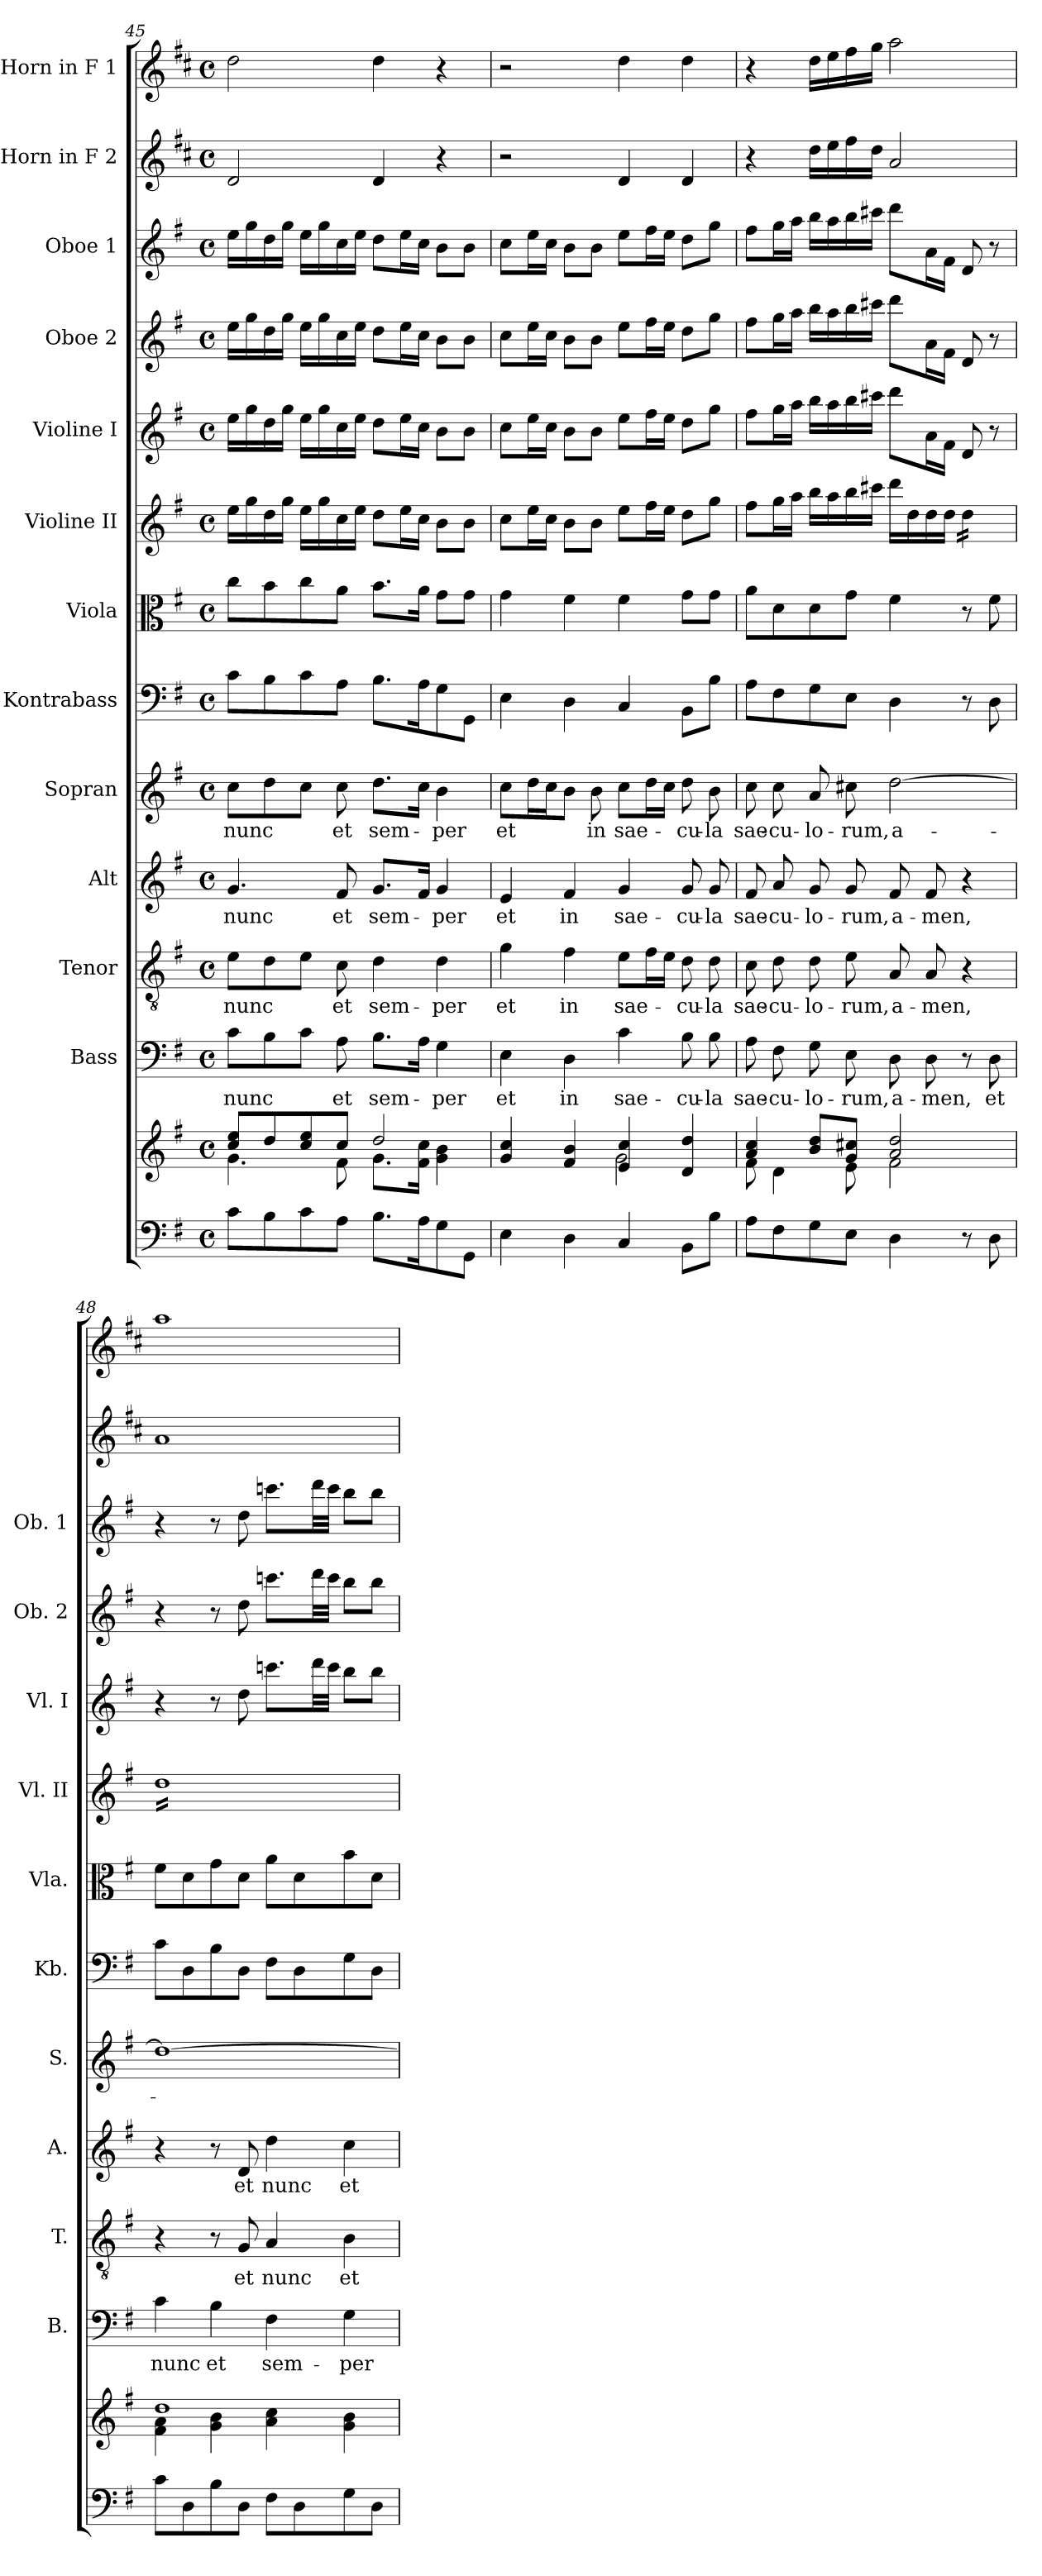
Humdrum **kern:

**kern	**kern	**kern	**text	**kern	**text	**kern	**text	**kern	**text	**kern	**kern	**kern	**kern	**kern	**kern	**kern	**kern
*part13	*part13	*part12	*part12	*part11	*part11	*part10	*part10	*part9	*part9	*part8	*part7	*part6	*part5	*part4	*part3	*part2	*part1
*staff14	*staff13	*staff12	*staff12	*staff11	*staff11	*staff10	*staff10	*staff9	*staff9	*staff8	*staff7	*staff6	*staff5	*staff4	*staff3	*staff2	*staff1
*	*	*I"Bass	*	*I"Tenor	*	*I"Alt	*	*I"Sopran	*	*I"Kontrabass	*I"Viola	*I"Violine II	*I"Violine I	*I"Oboe 2	*I"Oboe 1	*I"Horn in F 2	*I"Horn in F 1
*	*	*I'B.	*	*I'T.	*	*I'A.	*	*I'S.	*	*I'Kb.	*I'Vla.	*I'Vl. II	*I'Vl. I	*I'Ob. 2	*I'Ob. 1	*	*
*clefF4	*clefG2	*clefF4	*	*clefGv2	*	*clefG2	*	*clefG2	*	*clefF4	*clefC3	*clefG2	*clefG2	*clefG2	*clefG2	*clefG2	*clefG2
*	*	*	*	*	*	*	*	*	*	*ITrd7c12	*	*	*	*	*	*ITrd4c7	*ITrd4c7
*k[f#]	*k[f#]	*k[f#]	*	*k[f#]	*	*k[f#]	*	*k[f#]	*	*k[f#]	*k[f#]	*k[f#]	*k[f#]	*k[f#]	*k[f#]	*k[f#]	*k[f#]
*G:	*G:	*G:	*	*G:	*	*G:	*	*G:	*	*G:	*G:	*G:	*G:	*G:	*G:	*G:	*G:
*M4/4	*M4/4	*M4/4	*	*M4/4	*	*M4/4	*	*M4/4	*	*M4/4	*M4/4	*M4/4	*M4/4	*M4/4	*M4/4	*M4/4	*M4/4
*met(c)	*met(c)	*met(c)	*	*met(c)	*	*met(c)	*	*met(c)	*	*met(c)	*met(c)	*met(c)	*met(c)	*met(c)	*met(c)	*met(c)	*met(c)
=45	=45	=45	=45	=45	=45	=45	=45	=45	=45	=45	=45	=45	=45	=45	=45	=45	=45
*	*^	*	*	*	*	*	*	*	*	*	*	*	*	*	*	*	*
!	!	!	!	!LO:LY:b	!	!LO:LY:b	!	!LO:LY:b	!	!LO:LY:b	!	!	!	!	!	!	!	!
8c\L	8cc/ 8ee/L	4.g\	8c\L	nunc	8e\L	nunc	4.g/	nunc	8cc\L	nunc	8C\L	8cc\L	16ee\LL	16ee\LL	16ee\LL	16ee\LL	2G/	2g\
.	.	.	.	.	.	.	.	.	.	.	.	.	16gg\	16gg\	16gg\	16gg\	.	.
8B\	8dd/	.	8B\	.	8d\	.	.	.	8dd\	.	8BB\	8b\	16dd\	16dd\	16dd\	16dd\	.	.
.	.	.	.	.	.	.	.	.	.	.	.	.	16gg\JJ	16gg\JJ	16gg\JJ	16gg\JJ	.	.
8c\	8cc/ 8ee/	.	8c\J	.	8e\J	.	.	.	8cc\J	.	8C\	8cc\	16ee\LL	16ee\LL	16ee\LL	16ee\LL	.	.
.	.	.	.	.	.	.	.	.	.	.	.	.	16gg\	16gg\	16gg\	16gg\	.	.
!	!	!	!	!LO:LY:b	!	!LO:LY:b	!	!LO:LY:b	!	!LO:LY:b	!	!	!	!	!	!	!	!
8A\J	8cc/J	8f#\	8A\	et	8c\	et	8f#/	et	8cc\	et	8AA\J	8a\J	16cc\	16cc\	16cc\	16cc\	.	.
.	.	.	.	.	.	.	.	.	.	.	.	.	16ee\JJ	16ee\JJ	16ee\JJ	16ee\JJ	.	.
!	!	!	!	!LO:LY:b	!	!LO:LY:b	!	!LO:LY:b	!	!LO:LY:b	!	!	!	!	!	!	!	!
8.B\L	2dd/	8.g\L	8.B\L	sem-	4d\	sem-	8.g/L	sem-	8.dd\L	sem-	8.BB\L	8.b\L	8dd\L	8dd\L	8dd\L	8dd\L	4G/	4g\
.	.	.	.	.	.	.	.	.	.	.	.	.	16ee\L	16ee\L	16ee\L	16ee\L	.	.
16A\k	.	16f#\ 16cc\Jk	16A\Jk	.	.	.	16f#/Jk	.	16cc\Jk	.	16AA\k	16a\Jk	16cc\JJ	16cc\JJ	16cc\JJ	16cc\JJ	.	.
!	!	!	!	!LO:LY:b	!	!LO:LY:b	!	!LO:LY:b	!	!LO:LY:b	!	!	!	!	!	!	!	!
8G\	.	4g\ 4b\	4G\	-per	4d\	-per	4g/	-per	4b\	-per	8GG\	8g\L	8b\L	8b\L	8b\L	8b\L	4r	4r
8GG\J	.	.	.	.	.	.	.	.	.	.	8GGG\J	8g\J	8b\J	8b\J	8b\J	8b\J	.	.
=46	=46	=46	=46	=46	=46	=46	=46	=46	=46	=46	=46	=46	=46	=46	=46	=46	=46	=46
!	!	!	!	!LO:LY:b	!	!LO:LY:b	!	!LO:LY:b	!	!LO:LY:b	!	!	!	!	!	!	!	!
4E\	4g/ 4cc/	2ryy	4E\	et	4g\	et	4e/	et	8cc\L	et	4EE\	4g\	8cc\L	8cc\L	8cc\L	8cc\L	2r	2r
.	.	.	.	.	.	.	.	.	16dd\L	.	.	.	16ee\L	16ee\L	16ee\L	16ee\L	.	.
.	.	.	.	.	.	.	.	.	16cc\J	.	.	.	16cc\JJ	16cc\JJ	16cc\JJ	16cc\JJ	.	.
!	!	!	!	!LO:LY:b	!	!LO:LY:b	!	!LO:LY:b	!	!	!	!	!	!	!	!	!	!
4D\	4f#/ 4b/	.	4D\	in	4f#\	in	4f#/	in	8b\J	.	4DD\	4f#\	8b\L	8b\L	8b\L	8b\L	.	.
!	!	!	!	!	!	!	!	!	!	!LO:LY:b	!	!	!	!	!	!	!	!
.	.	.	.	.	.	.	.	.	8b\	in	.	.	8b\J	8b\J	8b\J	8b\J	.	.
!	!	!	!	!LO:LY:b	!	!LO:LY:b	!	!LO:LY:b	!	!LO:LY:b	!	!	!	!	!	!	!	!
4C/	4e/ 4cc/	2g\	4c\	sae-	8e\L	sae-	4g/	sae-	8cc\L	sae-	4CC/	4f#\	8ee\L	8ee\L	8ee\L	8ee\L	4G/	4g\
.	.	.	.	.	16f#\L	.	.	.	16dd\L	.	.	.	16ff#\L	16ff#\L	16ff#\L	16ff#\L	.	.
.	.	.	.	.	16e\JJ	.	.	.	16cc\JJ	.	.	.	16ee\JJ	16ee\JJ	16ee\JJ	16ee\JJ	.	.
!	!	!	!	!LO:LY:b	!	!LO:LY:b	!	!LO:LY:b	!	!LO:LY:b	!	!	!	!	!	!	!	!
8BB\L	4d/ 4dd/	.	8B\	-cu-	8d\	-cu-	8g/	-cu-	8dd\	-cu-	8BBB\L	8g\L	8dd\L	8dd\L	8dd\L	8dd\L	4G/	4g\
!	!	!	!	!LO:LY:b	!	!LO:LY:b	!	!LO:LY:b	!	!LO:LY:b	!	!	!	!	!	!	!	!
8B\J	.	.	8B\	-la	8d\	-la	8g/	-la	8b\	-la	8BB\J	8g\J	8gg\J	8gg\J	8gg\J	8gg\J	.	.
=47	=47	=47	=47	=47	=47	=47	=47	=47	=47	=47	=47	=47	=47	=47	=47	=47	=47	=47
!	!	!	!	!LO:LY:b	!	!LO:LY:b	!	!LO:LY:b	!	!LO:LY:b	!	!	!	!	!	!	!	!
8A\L	4a/ 4cc/	8f#\	8A\	sae-	8c\	sae-	8f#/	sae-	8cc\	sae-	8AA\L	8a\L	8ff#\L	8ff#\L	8ff#\L	8ff#\L	4r	4r
!	!	!	!	!LO:LY:b	!	!LO:LY:b	!	!LO:LY:b	!	!LO:LY:b	!	!	!	!	!	!	!	!
8F#\	.	4d\	8F#\	-cu-	8d\	-cu-	8a/	-cu-	8cc\	-cu-	8FF#\	8d\	16gg\L	16gg\L	16gg\L	16gg\L	.	.
.	.	.	.	.	.	.	.	.	.	.	.	.	16aa\JJ	16aa\JJ	16aa\JJ	16aa\JJ	.	.
!	!	!	!	!LO:LY:b	!	!LO:LY:b	!	!LO:LY:b	!	!LO:LY:b	!	!	!	!	!	!	!	!
8G\	8b/ 8dd/L	.	8G\	-lo-	8d\	-lo-	8g/	-lo-	8a/	-lo-	8GG\	8d\	16bb\LL	16bb\LL	16bb\LL	16bb\LL	16g\LL	16g\LL
.	.	.	.	.	.	.	.	.	.	.	.	.	16aa\	16aa\	16aa\	16aa\	16a\	16a\
!	!	!	!	!LO:LY:b	!	!LO:LY:b	!	!LO:LY:b	!	!LO:LY:b	!	!	!	!	!	!	!	!
8E\J	8g/ 8cc#X/J	8e\	8E\	-rum,	8e\	-rum,	8g/	-rum,	8cc#X\	-rum,	8EE\J	8g\J	16bb\	16bb\	16bb\	16bb\	16b\	16b\
.	.	.	.	.	.	.	.	.	.	.	.	.	16ccc#X\JJ	16ccc#X\JJ	16ccc#X\JJ	16ccc#X\JJ	16g\JJ	16cc\JJ
!	!	!	!	!LO:LY:b	!	!LO:LY:b	!	!LO:LY:b	!	!LO:LY:b	!	!	!	!	!	!	!	!
4D\	2a/ 2dd/	2f#\	8D\	a-	8A/	a-	8f#/	a-	[2dd\	a-	4DD\	4f#\	16ddd\LL	8ddd\L	8ddd\L	8ddd\L	2d/	2dd\
.	.	.	.	.	.	.	.	.	.	.	.	.	16dd\	.	.	.	.	.
!	!	!	!	!LO:LY:b	!	!LO:LY:b	!	!LO:LY:b	!	!	!	!	!	!	!	!	!	!
.	.	.	8D\	-men,	8A/	-men,	8f#/	-men,	.	.	.	.	16dd\	16a\L	16a\L	16a\L	.	.
.	.	.	.	.	.	.	.	.	.	.	.	.	16dd\JJ	16f#\JJ	16f#\JJ	16f#\JJ	.	.
*	*	*	*	*	*	*	*	*	*	*	*	*	*tremolo	*	*	*	*	*
8r	.	.	8r	.	4r	.	4r	.	.	.	8r	8r	16dd\LL	8d/	8d/	8d/	.	.
.	.	.	.	.	.	.	.	.	.	.	.	.	16dd\	.	.	.	.	.
!	!	!	!	!LO:LY:b	!	!	!	!	!	!	!	!	!	!	!	!	!	!
8D\	.	.	8D\	et	.	.	.	.	.	.	8DD\	8f#\	16dd\	8r	8r	8r	.	.
.	.	.	.	.	.	.	.	.	.	.	.	.	16dd\JJ	.	.	.	.	.
!!LO:PB:g=z
=48	=48	=48	=48	=48	=48	=48	=48	=48	=48	=48	=48	=48	=48	=48	=48	=48	=48	=48
!	!	!	!	!LO:LY:b	!	!	!	!	!	!	!	!	!	!	!	!	!	!
8c\L	1dd	4f#\ 4a\	4c\	nunc	4r	.	4r	.	1dd_	.	8C\L	8f#\L	16ddLL	4r	4r	4r	1d	1dd
.	.	.	.	.	.	.	.	.	.	.	.	.	16dd	.	.	.	.	.
8D\	.	.	.	.	.	.	.	.	.	.	8DD\	8d\	16dd	.	.	.	.	.
.	.	.	.	.	.	.	.	.	.	.	.	.	16dd	.	.	.	.	.
!	!	!	!	!LO:LY:b	!	!	!	!	!	!	!	!	!	!	!	!	!	!
8B\	.	4g\ 4b\	4B\	et	8r	.	8r	.	.	.	8BB\	8g\	16dd	8r	8r	8r	.	.
.	.	.	.	.	.	.	.	.	.	.	.	.	16dd	.	.	.	.	.
!	!	!	!	!	!	!LO:LY:b	!	!LO:LY:b	!	!	!	!	!	!	!	!	!	!
8D\J	.	.	.	.	8G/	et	8d/	et	.	.	8DD\J	8d\J	16dd	8dd\	8dd\	8dd\	.	.
.	.	.	.	.	.	.	.	.	.	.	.	.	16dd	.	.	.	.	.
!	!	!	!	!LO:LY:b	!	!LO:LY:b	!	!LO:LY:b	!	!	!	!	!	!	!	!	!	!
8F#\L	.	4a\ 4cc\	4F#\	sem-	4A/	nunc	4dd\	nunc	.	.	8FF#\L	8a\L	16dd	8.cccn\L	8.cccn\L	8.cccn\L	.	.
.	.	.	.	.	.	.	.	.	.	.	.	.	16dd	.	.	.	.	.
8D\	.	.	.	.	.	.	.	.	.	.	8DD\	8d\	16dd	.	.	.	.	.
.	.	.	.	.	.	.	.	.	.	.	.	.	16dd	32ddd\LL	32ddd\LL	32ddd\LL	.	.
.	.	.	.	.	.	.	.	.	.	.	.	.	.	32ccc\JJJ	32ccc\JJJ	32ccc\JJJ	.	.
!	!	!	!	!LO:LY:b	!	!LO:LY:b	!	!LO:LY:b	!	!	!	!	!	!	!	!	!	!
8G\	.	4g\ 4b\	4G\	-per	4B\	et	4cc\	et	.	.	8GG\	8b\	16dd	8bb\L	8bb\L	8bb\L	.	.
.	.	.	.	.	.	.	.	.	.	.	.	.	16dd	.	.	.	.	.
8D\J	.	.	.	.	.	.	.	.	.	.	8DD\J	8d\J	16dd	8bb\J	8bb\J	8bb\J	.	.
.	.	.	.	.	.	.	.	.	.	.	.	.	16ddJJ	.	.	.	.	.
*	*	*	*	*	*	*	*	*	*	*	*	*	*Xtremolo	*	*	*	*	*
*	*v	*v	*	*	*	*	*	*	*	*	*	*	*	*	*	*	*	*
=	=	=	=	=	=	=	=	=	=	=	=	=	=	=	=	=	=
*-	*-	*-	*-	*-	*-	*-	*-	*-	*-	*-	*-	*-	*-	*-	*-	*-	*-
